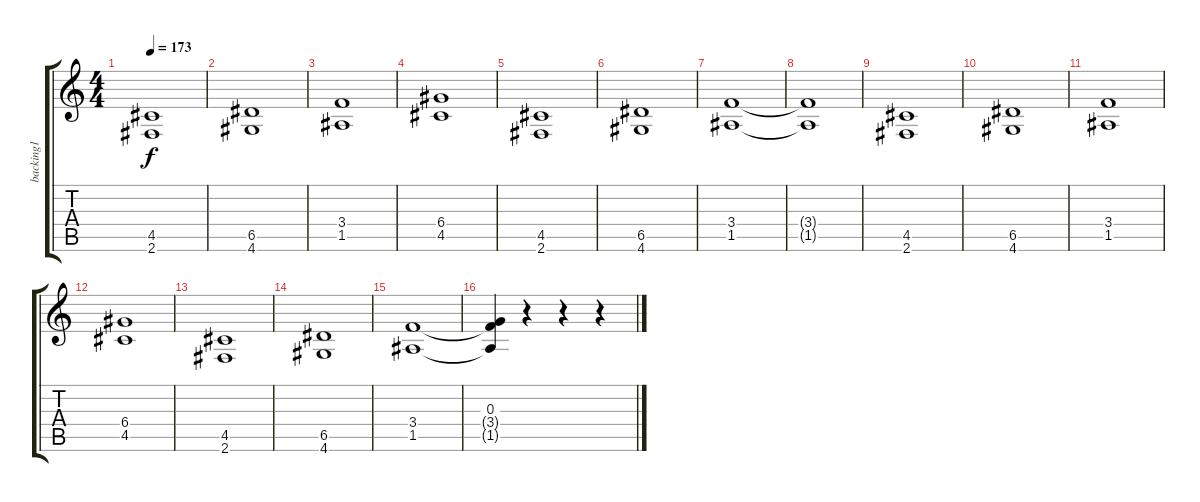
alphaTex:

\track ("backing1" "backing1") {mute instrument overdrivenguitar}
\staff {score tabs}
\tuning (E4 B3 G3 D3 A2 E2) {hide}
\ts (4 4)
\tempo 173
\clef g2
\ks c
(4.5 2.6).1{dy f} |
(6.5 4.6).1 |
(3.4 1.5).1 |
(6.4 4.5).1 |
(4.5 2.6).1 |
(6.5 4.6).1 |
(3.4 1.5).1 |
(3.4{t} 1.5{t}).1 |
(4.5 2.6).1 |
(6.5 4.6).1 |
(3.4 1.5).1 |
(6.4 4.5).1 |
(4.5 2.6).1 |
(6.5 4.6).1 |
(3.4 1.5).1 |
(0.3 3.4{t} 1.5{t}).4 r.4 r.4 r.4
